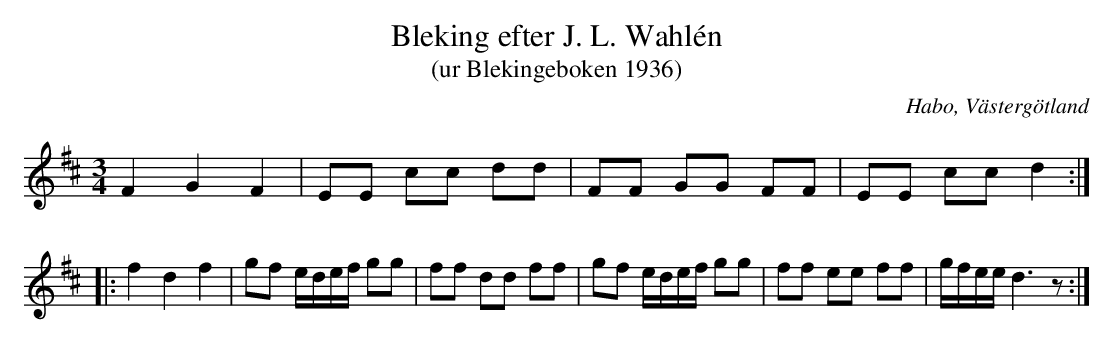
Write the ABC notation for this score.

X:1
T: Bleking efter J. L. Wahlén
T: (ur Blekingeboken 1936)
O: Habo, Västergötland
L: 1/8
M: 3/4
K: D
F2 G2 F2 | EE cc dd | FF GG FF | EE cc d2 :|
|: f2 d2 f2 | gf e/2d/2e/2f/2 gg | ff dd ff  | gf e/2d/2e/2f/2 gg | ff ee ff | g/f/e/e/ d2>z2 :|
